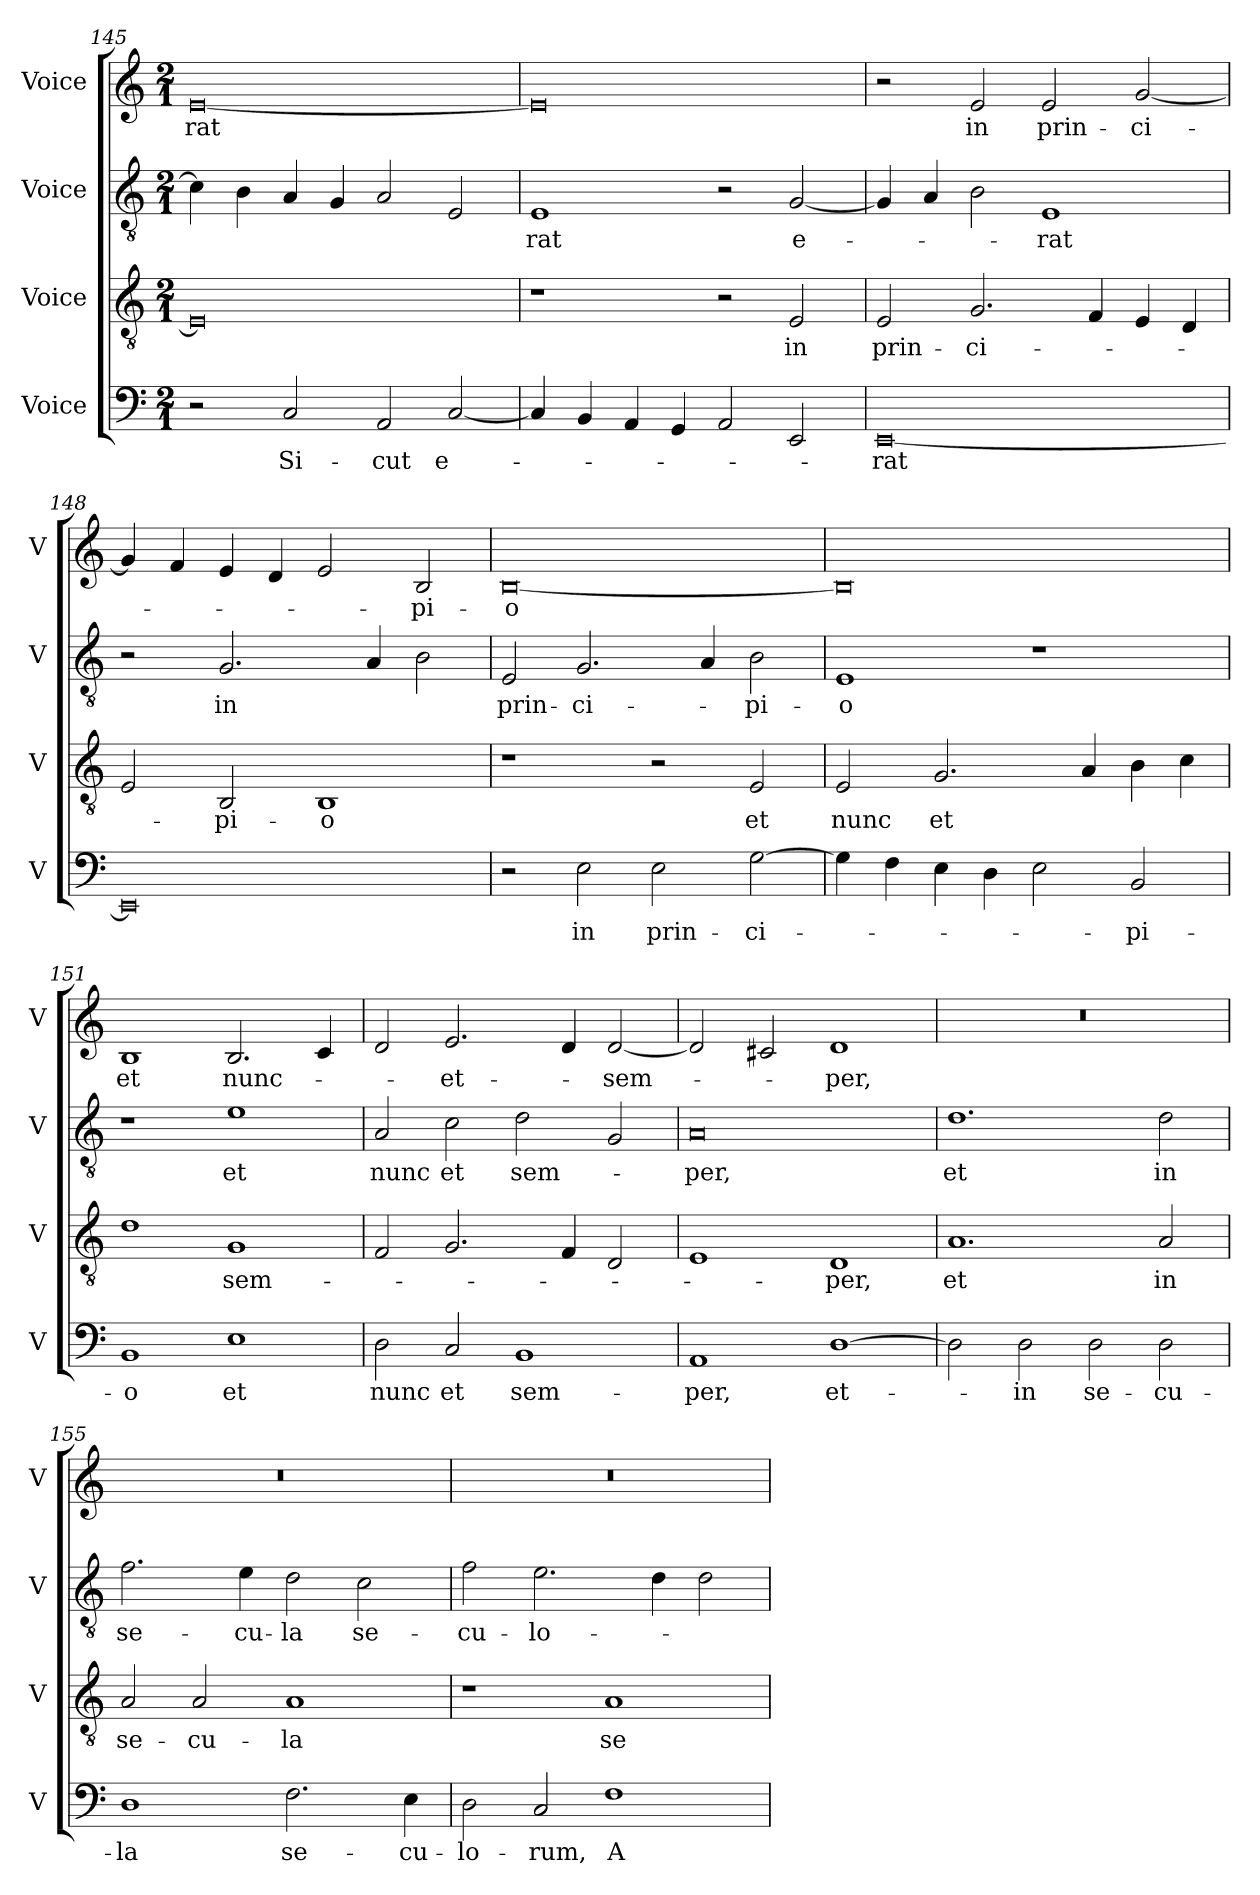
**kern	**text	**kern	**text	**kern	**text	**kern	**text
*part4	*part4	*part3	*part3	*part2	*part2	*part1	*part1
*staff4	*staff4	*staff3	*staff3	*staff2	*staff2	*staff1	*staff1
*I"Voice	*	*I"Voice	*	*I"Voice	*	*I"Voice	*
*I'V	*	*I'V	*	*I'V	*	*I'V	*
*clefF4	*	*clefGv2	*	*clefGv2	*	*clefG2	*
*k[]	*	*k[]	*	*k[]	*	*k[]	*
*M2/1	*	*M2/1	*	*M2/1	*	*M2/1	*
=145	=145	=145	=145	=145	=145	=145	=145
!	!	!	!	!	!	!	!LO:LY:b
2r	.	0E]	.	4c\]	.	[0e	-rat
.	.	.	.	4B\	.	.	.
!	!LO:LY:b	!	!	!	!	!	!
2C/	Si-	.	.	4A/	.	.	.
.	.	.	.	4G/	.	.	.
!	!LO:LY:b	!	!	!	!	!	!
2AA/	-cut	.	.	2A/	.	.	.
!	!LO:LY:b	!	!	!	!	!	!
[2C/	e-	.	.	2E/	.	.	.
!!LO:PB:g=z
=146	=146	=146	=146	=146	=146	=146	=146
!	!	!	!	!	!LO:LY:b	!	!
4C/]	.	1r	.	1E	-rat	0e]	.
4BB/	.	.	.	.	.	.	.
4AA/	.	.	.	.	.	.	.
4GG/	.	.	.	.	.	.	.
2AA/	.	2r	.	2r	.	.	.
!	!	!	!LO:LY:b	!	!LO:LY:b	!	!
2EE/	.	2E/	in	[2G/	e-	.	.
=147	=147	=147	=147	=147	=147	=147	=147
!	!LO:LY:b	!	!LO:LY:b	!	!	!	!
[0EE	-rat	2E/	prin-	4G/]	.	2r	.
.	.	.	.	4A/	.	.	.
!	!	!	!LO:LY:b	!	!	!	!LO:LY:b
.	.	2.G/	-ci-	2B\	.	2e/	in
!	!	!	!	!	!LO:LY:b	!	!LO:LY:b
.	.	.	.	1E	-rat	2e/	prin-
.	.	4F/	.	.	.	.	.
!	!	!	!	!	!	!	!LO:LY:b
.	.	4E/	.	.	.	[2g/	-ci-
.	.	4D/	.	.	.	.	.
=148	=148	=148	=148	=148	=148	=148	=148
0EE]	.	2E/	.	2r	.	4g/]	.
.	.	.	.	.	.	4f/	.
!	!	!	!LO:LY:b	!	!LO:LY:b	!	!
.	.	2BB/	-pi-	2.G/	in	4e/	.
.	.	.	.	.	.	4d/	.
!	!	!	!LO:LY:b	!	!	!	!
.	.	1BB	-o	.	.	2e/	.
.	.	.	.	4A/	.	.	.
!	!	!	!	!	!	!	!LO:LY:b
.	.	.	.	2B\	.	2B/	-pi-
!!LO:LB:g=z
=149	=149	=149	=149	=149	=149	=149	=149
!	!	!	!	!	!LO:LY:b	!	!LO:LY:b
2r	.	1r	.	2E/	prin-	[0B	-o
!	!LO:LY:b	!	!	!	!LO:LY:b	!	!
2E\	in	.	.	2.G/	-ci-	.	.
!	!LO:LY:b	!	!	!	!	!	!
2E\	prin-	2r	.	.	.	.	.
.	.	.	.	4A/	.	.	.
!	!LO:LY:b	!	!LO:LY:b	!	!LO:LY:b	!	!
[2G\	-ci-	2E/	et	2B\	-pi-	.	.
=150	=150	=150	=150	=150	=150	=150	=150
!	!	!	!LO:LY:b	!	!LO:LY:b	!	!
4G\]	.	2E/	nunc	1E	-o	0B]	.
4F\	.	.	.	.	.	.	.
!	!	!	!LO:LY:b	!	!	!	!
4E\	.	2.G/	et	.	.	.	.
4D\	.	.	.	.	.	.	.
2E\	.	.	.	1r	.	.	.
.	.	4A/	.	.	.	.	.
!	!LO:LY:b	!	!	!	!	!	!
2BB/	-pi-	4B\	.	.	.	.	.
.	.	4c\	.	.	.	.	.
=151	=151	=151	=151	=151	=151	=151	=151
!	!LO:LY:b	!	!	!	!	!	!LO:LY:b
1BB	-o	1d	.	1r	.	1B	et
!	!LO:LY:b	!	!LO:LY:b	!	!LO:LY:b	!	!LO:LY:b
1E	et	1G	sem-	1e	et	2.B/	nunc-
.	.	.	.	.	.	4c/	.
=152	=152	=152	=152	=152	=152	=152	=152
!	!LO:LY:b	!	!	!	!LO:LY:b	!	!
2D\	nunc	2F/	.	2A/	nunc	2d/	.
!	!LO:LY:b	!	!	!	!LO:LY:b	!	!LO:LY:b
2C/	et	2.G/	.	2c\	et	2.e/	-et-
!	!LO:LY:b	!	!	!	!LO:LY:b	!	!
1BB	sem-	.	.	2d\	sem-	.	.
.	.	4F/	.	.	.	4d/	.
!	!	!	!	!	!	!	!LO:LY:b
.	.	2D/	.	2G/	.	[2d/	-sem-
!!LO:LB:g=z
=153	=153	=153	=153	=153	=153	=153	=153
!	!LO:LY:b	!	!	!	!LO:LY:b	!	!
1AA	-per,	1E	.	0A	-per,	2d/]	.
.	.	.	.	.	.	2c#X/	.
!	!LO:LY:b	!	!LO:LY:b	!	!	!	!LO:LY:b
[1D	et-	1D	-per,	.	.	1d	-per,
=154	=154	=154	=154	=154	=154	=154	=154
!	!	!	!LO:LY:b	!	!LO:LY:b	!	!
2D\]	.	1.A	et	1.d	et	0r	.
!	!LO:LY:b	!	!	!	!	!	!
2D\	-in	.	.	.	.	.	.
!	!LO:LY:b	!	!	!	!	!	!
2D\	se-	.	.	.	.	.	.
!	!LO:LY:b	!	!LO:LY:b	!	!LO:LY:b	!	!
2D\	-cu-	2A/	in	2d\	in	.	.
=155	=155	=155	=155	=155	=155	=155	=155
!	!LO:LY:b	!	!LO:LY:b	!	!LO:LY:b	!	!
1D	-la	2A/	se-	2.f\	se-	0r	.
!	!	!	!LO:LY:b	!	!	!	!
.	.	2A/	-cu-	.	.	.	.
!	!	!	!	!	!LO:LY:b	!	!
.	.	.	.	4e\	-cu-	.	.
!	!LO:LY:b	!	!LO:LY:b	!	!LO:LY:b	!	!
2.F\	se-	1A	-la	2d\	-la	.	.
!	!	!	!	!	!LO:LY:b	!	!
.	.	.	.	2c\	se-	.	.
!	!LO:LY:b	!	!	!	!	!	!
4E\	-cu-	.	.	.	.	.	.
=156	=156	=156	=156	=156	=156	=156	=156
!	!LO:LY:b	!	!	!	!LO:LY:b	!	!
2D\	-lo-	1r	.	2f\	-cu-	0r	.
!	!LO:LY:b	!	!	!	!LO:LY:b	!	!
2C/	-rum,	.	.	2.e\	-lo-	.	.
!	!LO:LY:b	!	!LO:LY:b	!	!	!	!
1F	A-	1A	se-	.	.	.	.
.	.	.	.	4d\	.	.	.
.	.	.	.	2d\	.	.	.
=	=	=	=	=	=	=	=
*-	*-	*-	*-	*-	*-	*-	*-
